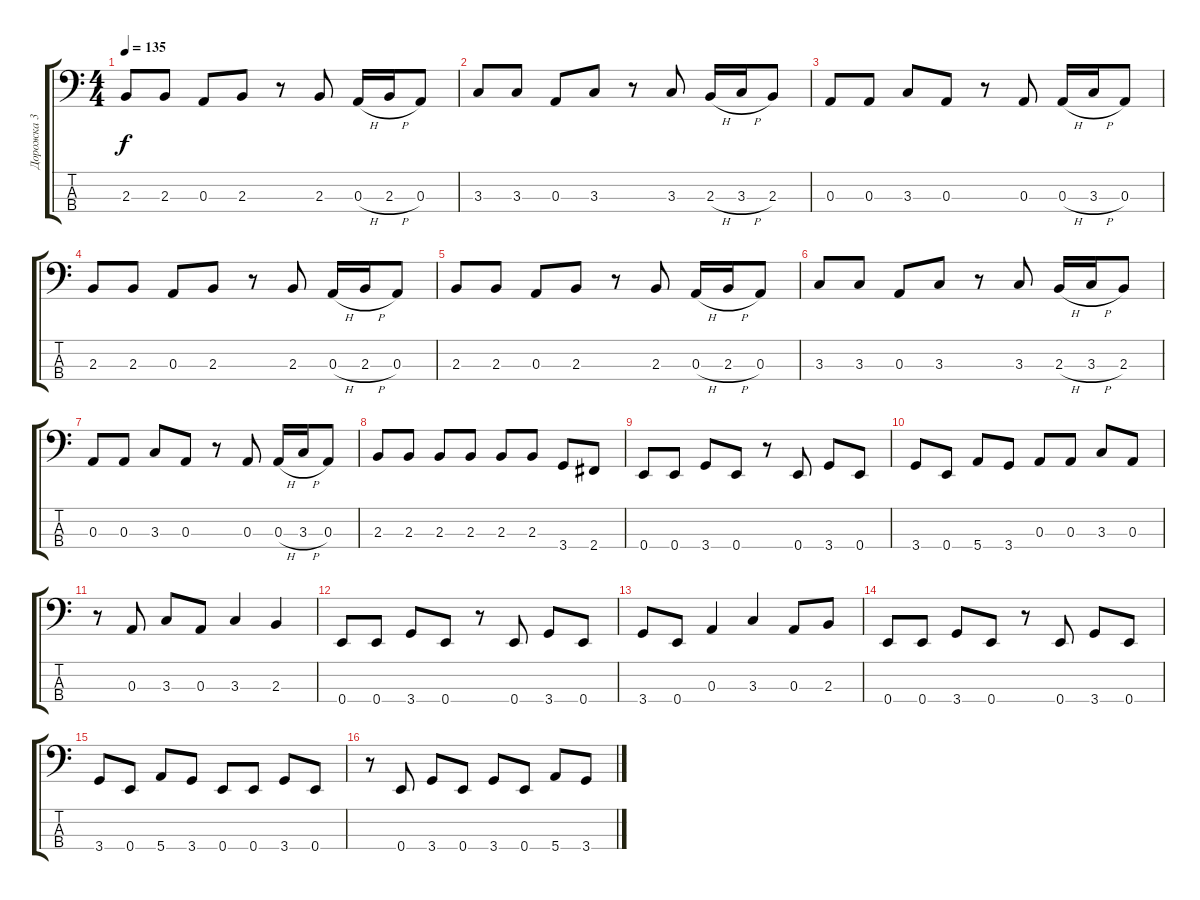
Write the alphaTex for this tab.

\track ("Дорожка 3" "Дорожка 3") {instrument electricbassfinger}
\staff {score tabs}
\tuning (G2 D2 A1 E1) {hide}
\ts (4 4)
\tempo 135
\clef f4
\ks c
2.3.8{dy f} 2.3.8 0.3.8 2.3.8 r.8 2.3.8 0.3{h}.16 2.3{h}.16 0.3.8 |
3.3.8 3.3.8 0.3.8 3.3.8 r.8 3.3.8 2.3{h}.16 3.3{h}.16 2.3.8 |
0.3.8 0.3.8 3.3.8 0.3.8 r.8 0.3.8 0.3{h}.16 3.3{h}.16 0.3.8 |
2.3.8 2.3.8 0.3.8 2.3.8 r.8 2.3.8 0.3{h}.16 2.3{h}.16 0.3.8 |
2.3.8 2.3.8 0.3.8 2.3.8 r.8 2.3.8 0.3{h}.16 2.3{h}.16 0.3.8 |
3.3.8 3.3.8 0.3.8 3.3.8 r.8 3.3.8 2.3{h}.16 3.3{h}.16 2.3.8 |
0.3.8 0.3.8 3.3.8 0.3.8 r.8 0.3.8 0.3{h}.16 3.3{h}.16 0.3.8 |
2.3.8 2.3.8 2.3.8 2.3.8 2.3.8 2.3.8 3.4.8 2.4.8 |
0.4.8 0.4.8 3.4.8 0.4.8 r.8 0.4.8 3.4.8 0.4.8 |
3.4.8 0.4.8 5.4.8 3.4.8 0.3.8 0.3.8 3.3.8 0.3.8 |
r.8 0.3.8 3.3.8 0.3.8 3.3.4 2.3.4 |
0.4.8 0.4.8 3.4.8 0.4.8 r.8 0.4.8 3.4.8 0.4.8 |
3.4.8 0.4.8 0.3.4 3.3.4 0.3.8 2.3.8 |
0.4.8 0.4.8 3.4.8 0.4.8 r.8 0.4.8 3.4.8 0.4.8 |
3.4.8 0.4.8 5.4.8 3.4.8 0.4.8 0.4.8 3.4.8 0.4.8 |
r.8 0.4.8 3.4.8 0.4.8 3.4.8 0.4.8 5.4.8 3.4.8
